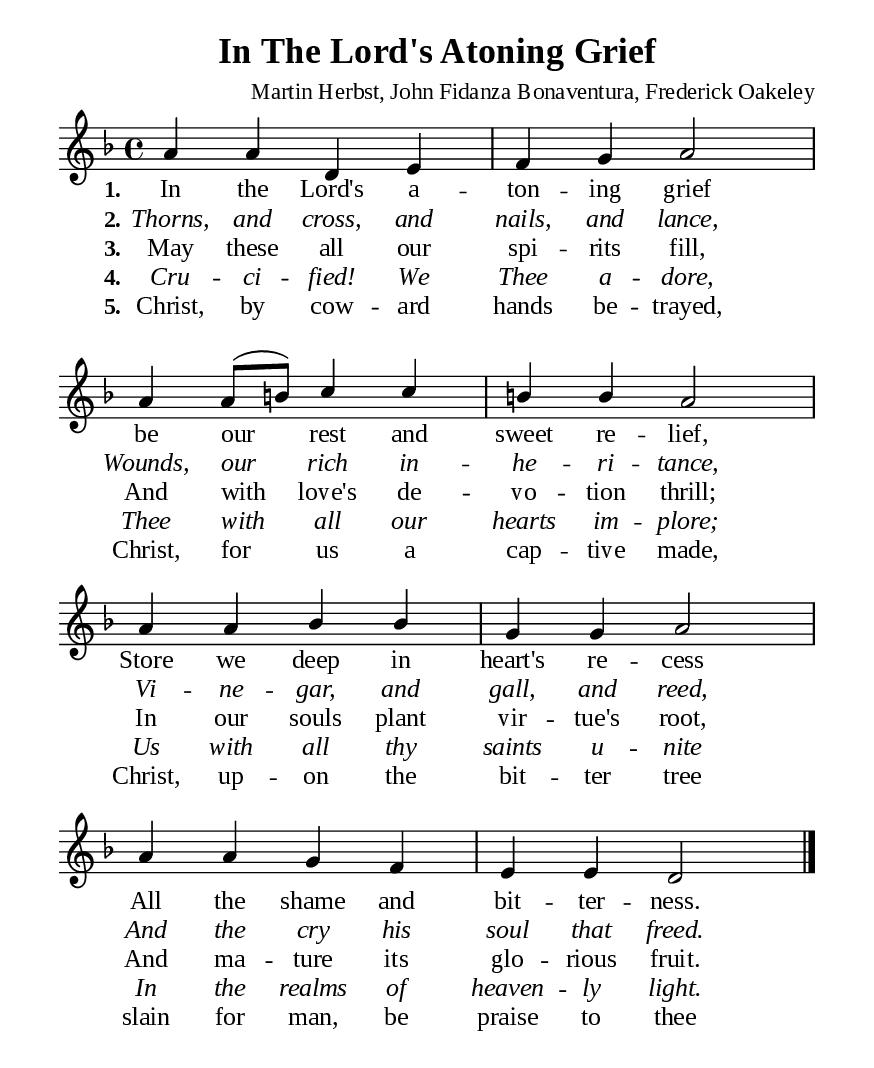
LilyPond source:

\version "2.18.2"

\header {
  title = "In The Lord's Atoning Grief"
  composer = "Martin Herbst, John Fidanza Bonaventura, Frederick Oakeley"
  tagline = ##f
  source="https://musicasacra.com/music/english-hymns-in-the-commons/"
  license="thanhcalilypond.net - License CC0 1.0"
}

global= {
  \key f \major
  \time 4/4
  \override Score.BarNumber.break-visibility = ##(#f #f #f)
  \override Lyrics.LyricSpace.minimum-distance = #3.0
}

\paper {
  #(set-paper-size "a5")
  top-margin = 10\mm
  bottom-marign = 10\mm
  left-margin = 10\mm
  right-margin = 10\mm
  indent = #0
  #(define fonts
	 (make-pango-font-tree "Liberation Serif"
	 		       "Liberation Serif"
			       "Liberation Serif"
			       (/ 20 20)))
  system-system-spacing = #'((basic-distance . 3) (padding . 3))
}

printItalic = \with {
  \override LyricText.font-shape = #'italic
}

% Verse music
musicVerseSoprano = \relative c'' {
  %{	01	%} a4 a d, e |
  %{	02	%} f g a2 |
  %{	03	%} a4 a8 (b!) c4 c |
  %{	04	%} b! b a2 |
  %{	05	%} a4 a bes bes |
  %{	06	%} g g a2 |
  %{	07	%} a4 a g f |
  %{	08	%} e e d2 \bar "|."
}

% Verse lyrics
verseOne = \lyricmode {
  \set stanza = #"1."
  In the Lord's a -- ton -- ing grief
  be our rest and sweet re -- lief,
  Store we deep in heart's re -- cess
  All the shame and bit -- ter -- ness.
}

verseTwo = \lyricmode {
  \set stanza = #"2."
  Thorns, and cross, and nails, and lance,
  Wounds, our rich in -- he -- ri -- tance,
  Vi -- ne -- gar, and gall, and reed,
  And the cry his soul that freed.
}

verseThree = \lyricmode {
  \set stanza = #"3."
  May these all our spi -- rits fill,
  And with love's de -- vo -- tion thrill;
  In our souls plant vir -- tue's root,
  And ma -- ture its glo -- rious fruit.
}

verseFour = \lyricmode {
  \set stanza = #"4."
  Cru -- ci -- fied! We Thee a -- dore,
  Thee with all our hearts im -- plore;
  Us with all thy saints u -- nite
  In the realms of heaven -- ly light.
}

verseFive = \lyricmode {
  \set stanza = #"5."
  Christ, by cow -- ard hands be -- trayed,
  Christ, for us a cap -- tive made,
  Christ, up -- on the bit -- ter tree
  slain for man, be praise to thee
}

% Layout
\score {
    \new ChoirStaff <<
      \new Staff <<
        \clef "treble"
        \new Voice = "sopranos" { \global \stemUp \slurUp \musicVerseSoprano }
      >>
      \new Lyrics \lyricsto sopranos \verseOne
      \new Lyrics \printItalic \lyricsto sopranos \verseTwo
      \new Lyrics \lyricsto sopranos \verseThree
      \new Lyrics \printItalic \lyricsto sopranos \verseFour
      \new Lyrics \lyricsto sopranos \verseFive
    >>
}
